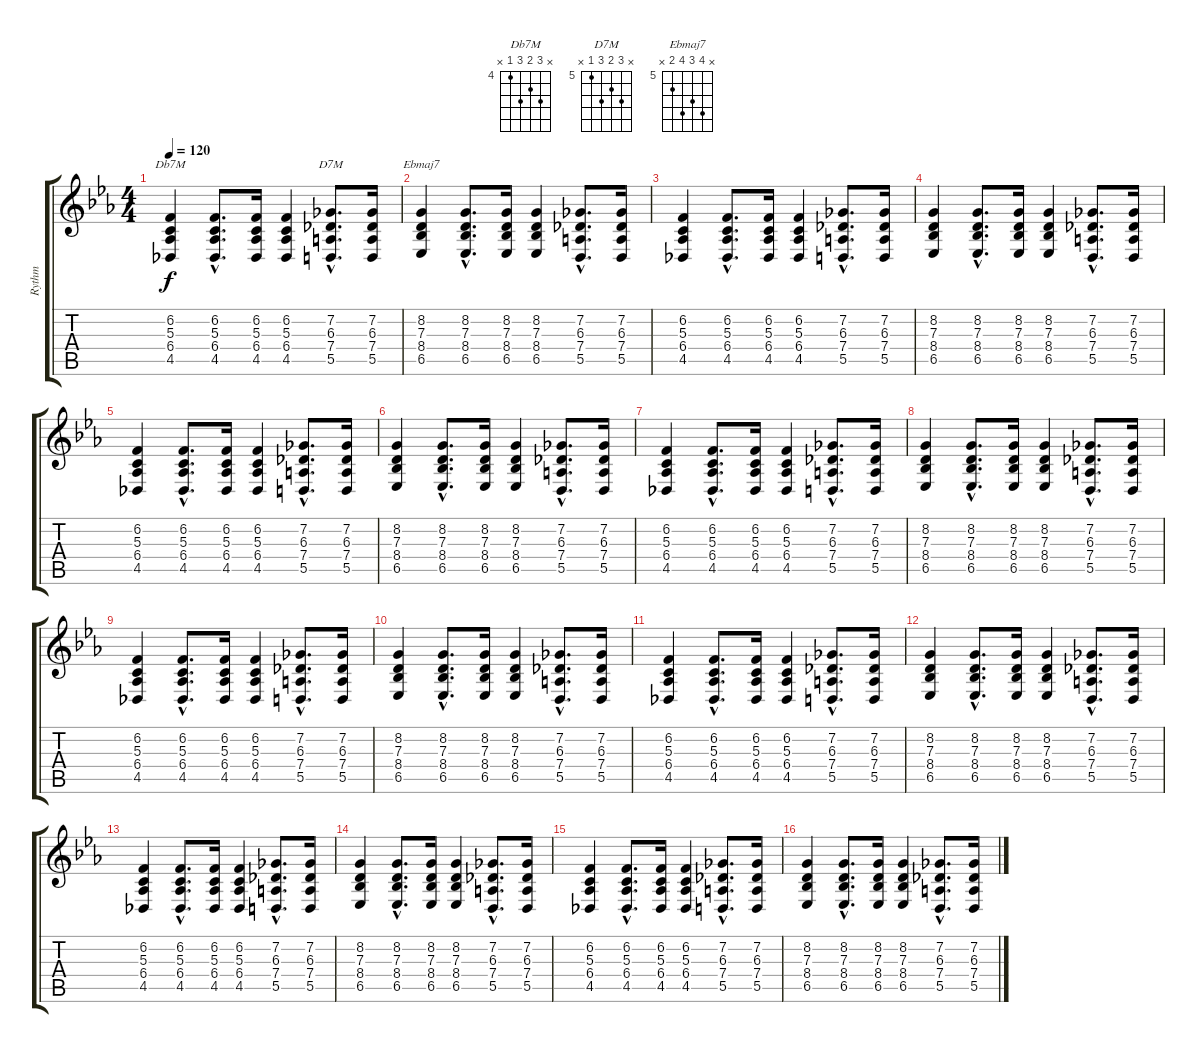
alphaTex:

\track ("Rythm" "Rythm") {instrument acousticgrandpiano}
\staff {score tabs}
\tuning (E4 B3 G3 D3 A2 E2) {hide}
\chord ("Db7M" x 6 5 6 4 x) {firstfret 4}
\chord ("D7M" x 7 6 7 5 x) {firstfret 5}
\chord ("Ebmaj7" x 8 7 8 6 x) {firstfret 5}
\ts (4 4)
\tempo 120
\clef g2
\ks eb
(6.2 5.3 6.4 4.5).4{ch "Db7M" dy f} (6.2{hac} 5.3{hac} 6.4{hac} 4.5{hac}).8{d} (6.2 5.3 6.4 4.5).16 (6.2 5.3 6.4 4.5).4 (7.2{hac} 6.3{hac} 7.4{hac} 5.5{hac}).8{d ch "D7M"} (7.2 6.3 7.4 5.5).16 |
(8.2 7.3 8.4 6.5).4{ch "Ebmaj7"} (8.2{hac} 7.3{hac} 8.4{hac} 6.5{hac}).8{d} (8.2 7.3 8.4 6.5).16 (8.2 7.3 8.4 6.5).4 (7.2{hac} 6.3{hac} 7.4{hac} 5.5{hac}).8{d} (7.2 6.3 7.4 5.5).16 |
(6.2 5.3 6.4 4.5).4 (6.2{hac} 5.3{hac} 6.4{hac} 4.5{hac}).8{d} (6.2 5.3 6.4 4.5).16 (6.2 5.3 6.4 4.5).4 (7.2{hac} 6.3{hac} 7.4{hac} 5.5{hac}).8{d} (7.2 6.3 7.4 5.5).16 |
(8.2 7.3 8.4 6.5).4 (8.2{hac} 7.3{hac} 8.4{hac} 6.5{hac}).8{d} (8.2 7.3 8.4 6.5).16 (8.2 7.3 8.4 6.5).4 (7.2{hac} 6.3{hac} 7.4{hac} 5.5{hac}).8{d} (7.2 6.3 7.4 5.5).16 |
(6.2 5.3 6.4 4.5).4 (6.2{hac} 5.3{hac} 6.4{hac} 4.5{hac}).8{d} (6.2 5.3 6.4 4.5).16 (6.2 5.3 6.4 4.5).4 (7.2{hac} 6.3{hac} 7.4{hac} 5.5{hac}).8{d} (7.2 6.3 7.4 5.5).16 |
(8.2 7.3 8.4 6.5).4 (8.2{hac} 7.3{hac} 8.4{hac} 6.5{hac}).8{d} (8.2 7.3 8.4 6.5).16 (8.2 7.3 8.4 6.5).4 (7.2{hac} 6.3{hac} 7.4{hac} 5.5{hac}).8{d} (7.2 6.3 7.4 5.5).16 |
(6.2 5.3 6.4 4.5).4 (6.2{hac} 5.3{hac} 6.4{hac} 4.5{hac}).8{d} (6.2 5.3 6.4 4.5).16 (6.2 5.3 6.4 4.5).4 (7.2{hac} 6.3{hac} 7.4{hac} 5.5{hac}).8{d} (7.2 6.3 7.4 5.5).16 |
(8.2 7.3 8.4 6.5).4 (8.2{hac} 7.3{hac} 8.4{hac} 6.5{hac}).8{d} (8.2 7.3 8.4 6.5).16 (8.2 7.3 8.4 6.5).4 (7.2{hac} 6.3{hac} 7.4{hac} 5.5{hac}).8{d} (7.2 6.3 7.4 5.5).16 |
(6.2 5.3 6.4 4.5).4 (6.2{hac} 5.3{hac} 6.4{hac} 4.5{hac}).8{d} (6.2 5.3 6.4 4.5).16 (6.2 5.3 6.4 4.5).4 (7.2{hac} 6.3{hac} 7.4{hac} 5.5{hac}).8{d} (7.2 6.3 7.4 5.5).16 |
(8.2 7.3 8.4 6.5).4 (8.2{hac} 7.3{hac} 8.4{hac} 6.5{hac}).8{d} (8.2 7.3 8.4 6.5).16 (8.2 7.3 8.4 6.5).4 (7.2{hac} 6.3{hac} 7.4{hac} 5.5{hac}).8{d} (7.2 6.3 7.4 5.5).16 |
(6.2 5.3 6.4 4.5).4 (6.2{hac} 5.3{hac} 6.4{hac} 4.5{hac}).8{d} (6.2 5.3 6.4 4.5).16 (6.2 5.3 6.4 4.5).4 (7.2{hac} 6.3{hac} 7.4{hac} 5.5{hac}).8{d} (7.2 6.3 7.4 5.5).16 |
(8.2 7.3 8.4 6.5).4 (8.2{hac} 7.3{hac} 8.4{hac} 6.5{hac}).8{d} (8.2 7.3 8.4 6.5).16 (8.2 7.3 8.4 6.5).4 (7.2{hac} 6.3{hac} 7.4{hac} 5.5{hac}).8{d} (7.2 6.3 7.4 5.5).16 |
(6.2 5.3 6.4 4.5).4 (6.2{hac} 5.3{hac} 6.4{hac} 4.5{hac}).8{d} (6.2 5.3 6.4 4.5).16 (6.2 5.3 6.4 4.5).4 (7.2{hac} 6.3{hac} 7.4{hac} 5.5{hac}).8{d} (7.2 6.3 7.4 5.5).16 |
(8.2 7.3 8.4 6.5).4 (8.2{hac} 7.3{hac} 8.4{hac} 6.5{hac}).8{d} (8.2 7.3 8.4 6.5).16 (8.2 7.3 8.4 6.5).4 (7.2{hac} 6.3{hac} 7.4{hac} 5.5{hac}).8{d} (7.2 6.3 7.4 5.5).16 |
(6.2 5.3 6.4 4.5).4 (6.2{hac} 5.3{hac} 6.4{hac} 4.5{hac}).8{d} (6.2 5.3 6.4 4.5).16 (6.2 5.3 6.4 4.5).4 (7.2{hac} 6.3{hac} 7.4{hac} 5.5{hac}).8{d} (7.2 6.3 7.4 5.5).16 |
(8.2 7.3 8.4 6.5).4 (8.2{hac} 7.3{hac} 8.4{hac} 6.5{hac}).8{d} (8.2 7.3 8.4 6.5).16 (8.2 7.3 8.4 6.5).4 (7.2{hac} 6.3{hac} 7.4{hac} 5.5{hac}).8{d} (7.2 6.3 7.4 5.5).16
